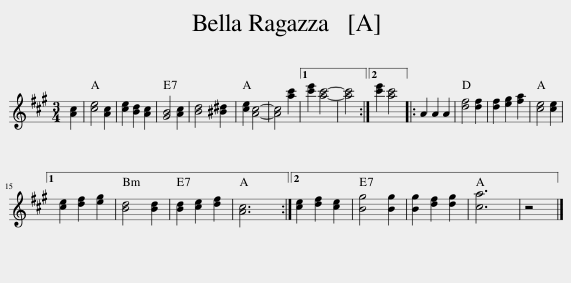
X:1
L:1/8
M:3/4
I:linebreak $
K:A
V:1 treble
V:1
 [Ac]2 | [ce]4 [Ac]2 | [ce]2 [Bd]2 [Ac]2 | [GB]4 [Ac]2 | [Bd]4 [^B^d]2 | %5
 [ce]2 [Ac]4- | [Ac]4 [ac']2 |1 [c'e']2 [ac']4- | [ac']4 :|2 [c'e']2 [ac']4 |: %10
 A2 A2 A2 | [df]4 [df]2 | [df]2 [eg]2 [fa]2 | [ce]4 [ce]2 |1$ [ce]2 [df]2 [eg]2 | %15
 [Bd]4 [Bd]2 | [Bd]2 [ce]2 [df]2 | [Ac]6 :|2 [ce]2 [df]2 [ce]2 | [Bg]4 [Bg]2 | %20
 [Bg]2 [df]2 [dg]2 | [ca]6 | z4 |] %23
